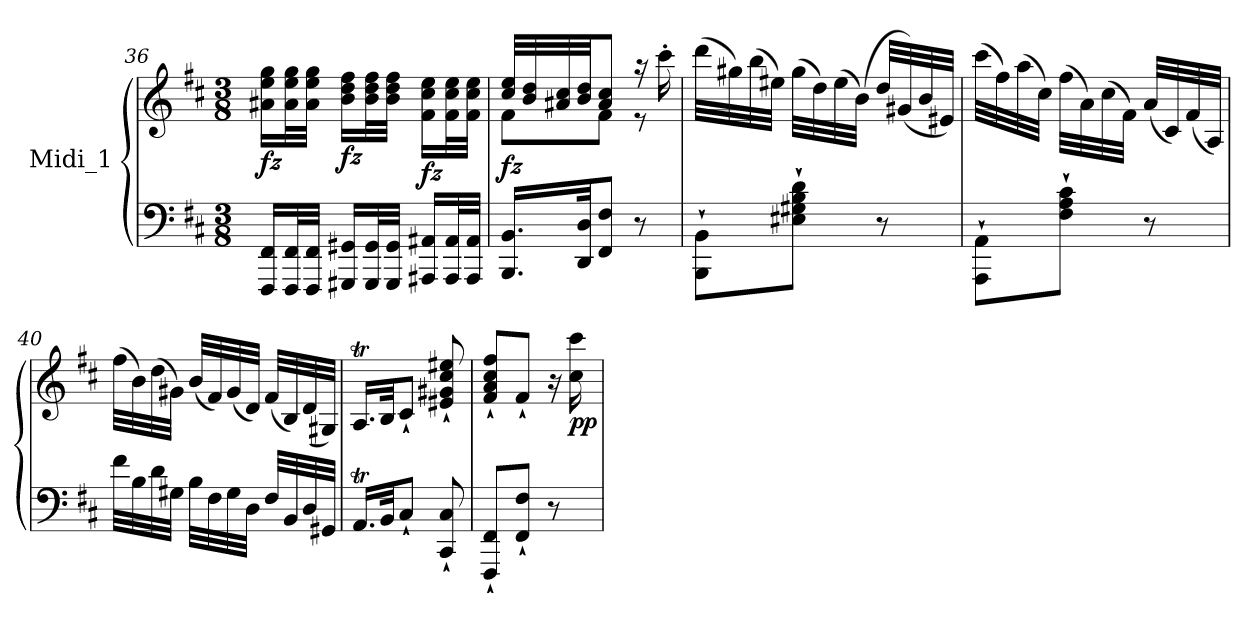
**kern	**kern	**dynam
*part1	*part1	*part1
*staff2	*staff1	*staff1/2
*I"Midi_1	*	*
*clefF4	*clefG2	*
*k[f#c#]	*k[f#c#]	*
*D:	*D:	*
*M3/8	*M3/8	*
=36	=36	=36
!	!	!LO:DY:b
16FFF#/ 16FF#/LL	16a#X\ 16ee\ 16gg\LL	fz
32FFF#/ 32FF#/L	32a#\ 32ee\ 32gg\L	.
32FFF#/ 32FF#/JJJ	32a#\ 32ee\ 32gg\JJJ	.
!	!	!LO:DY:b
16GGG#X/ 16GG#X/LL	16b\ 16dd\ 16ff#\LL	fz
32GGG#/ 32GG#/L	32b\ 32dd\ 32ff#\L	.
32GGG#/ 32GG#/JJJ	32b\ 32dd\ 32ff#\JJJ	.
!	!	!LO:DY:a=2
16AAA#X/ 16AA#X/LL	16f#\ 16cc#\ 16ee\LL	fz
32AAA#/ 32AA#/L	32f#\ 32cc#\ 32ee\L	.
32AAA#/ 32AA#/JJJ	32f#\ 32cc#\ 32ee\JJJ	.
=37	=37	=37
*	*^	*
!	!	!	!LO:DY:a=2
16.BBB/ 16.BB/LL	32cc#/ 32ee/LLL	8f#\L	fz
.	32b/ 32dd/	.	.
.	32a#X/ 32cc#/	.	.
32DD/ 32D/JK	32b/ 32dd/JJ	.	.
8FF#/ 8F#/J	8a#/ 8cc#/J	8f#\J	.
8r	16r	8r	.
.	16ccc#'\	.	.
*	*v	*v	*
!!LO:LB:g=z
=38	=38	=38
8BBB\` 8BB\`L	(>32ddd\LLL	.
.	32gg#X\)	.
.	(>32bb\	.
.	32ee#X\JJJ)	.
8E#X\` 8G#X\` 8B\` 8d\`J	(>32gg#\LLL	.
.	32dd\)	.
.	(>32ee#\	.
.	(>32b\JJJ)	.
8r	32dd/LLL	.
.	(<32g#X/)	.
.	32b/	.
.	32e#X/JJJ)	.
=39	=39	=39
8AAA\` 8AA\`L	(>32ccc#\LLL	.
.	32ff#\)	.
.	(>32aa\	.
.	32cc#\JJJ)	.
8F#\` 8A\` 8c#\`J	(>32ff#\LLL	.
.	32a\)	.
.	(>32cc#\	.
.	32f#\JJJ)	.
8r	(<32a/LLL	.
.	32c#/)	.
.	(<32f#/	.
.	32A/JJJ)	.
=40	=40	=40
32f#\LLL	(>32ff#\LLL	.
32B\	32b\)	.
32d\	(>32dd\	.
32G#X\JJJ	32g#X\JJJ)	.
32B\LLL	(<32b/LLL	.
32F#\	32f#/)	.
32G#\	(<32g#/	.
32D\JJJ	32d/JJJ)	.
32F#/LLL	(<32f#/LLL	.
32BB/	32B/)	.
32D/	(<32d/	.
32GG#X/JJJ	32G#X/JJJ)	.
=41	=41	=41
16.AAT/LL	16.AT/LL	.
32BB/JK	32B/JK	.
8C#`/J	8c#`/J	.
8CC#/` 8C#/`	8e#X/` 8g#X/` 8cc#/` 8ee#X/`	.
!!LO:LB:g=z
=42	=42	=42
8FFF#/` 8FF#/`L	8f#/` 8a/` 8cc#/` 8ff#/`L	.
8FF#/` 8F#/`J	8f#`/J	.
8r	16r	.
!	!	!LO:DY:b
.	16cc#\ 16ccc#\	pp
=	=	=
*-	*-	*-
